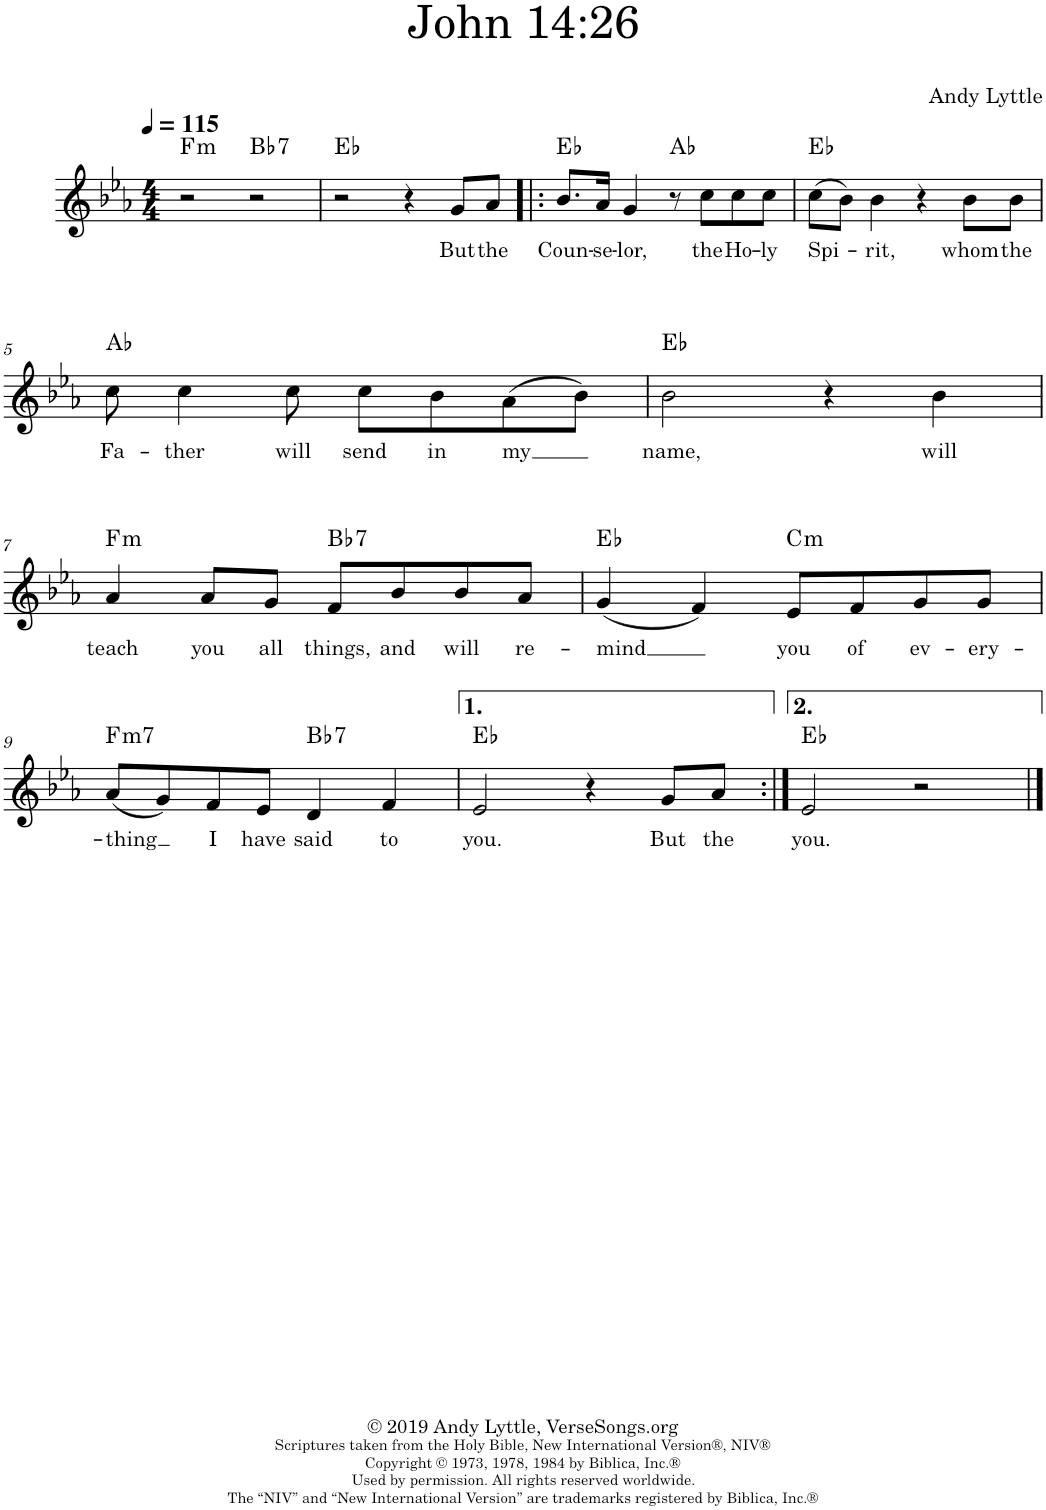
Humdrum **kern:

**kern	**text	**harte
*part1	*part1	*part1
*staff1	*staff1	*
*I"Piano	*	*
*I'Pno.	*	*
*clefG2	*	*
*k[b-e-a-]	*	*
*M4/4	*	*
*MM115	*	*
=1	=1	=1
!	!	!LO:H:kt=m
2r	.	F:min
!	!	!LO:H:kt=7
2r	.	Bb:7
=2	=2	=2
2r	.	Eb:maj
4r	.	.
!	!LO:LY:b	!
8g/L	But	.
!	!LO:LY:b	!
8a-/J	the	.
=3!|:	=3!|:	=3!|:
!	!LO:LY:b	!
8.b-/L	Coun-	Eb:maj
!	!LO:LY:b	!
16a-/Jk	-se-	.
!	!LO:LY:b	!
4g/	-lor,	.
8r	.	Ab:maj
!	!LO:LY:b	!
8cc\L	the	.
!	!LO:LY:b	!
8cc\	Ho-	.
!	!LO:LY:b	!
8cc\J	-ly	.
=4	=4	=4
!	!LO:LY:b	!
(8cc\L	Spi-	Eb:maj
8b-\J)	.	.
!	!LO:LY:b	!
4b-\	-rit,	.
4r	.	.
!	!LO:LY:b	!
8b-\L	whom	.
!	!LO:LY:b	!
8b-\J	the	.
!!LO:LB:g=z
=5	=5	=5
!	!LO:LY:b	!
8cc\	Fa-	Ab:maj
!	!LO:LY:b	!
4cc\	-ther	.
!	!LO:LY:b	!
8cc\	will	.
!	!LO:LY:b	!
8cc\L	send	.
!	!LO:LY:b	!
8b-\	in	.
!	!LO:LY:b	!
(8a-\	my	.
8b-\J)	.	.
=6	=6	=6
!	!LO:LY:b	!
2b-\	name,	Eb:maj
4r	.	.
!	!LO:LY:b	!
4b-\	will	.
!!LO:LB:g=z
=7	=7	=7
!	!LO:LY:b	!LO:H:kt=m
4a-/	teach	F:min
!	!LO:LY:b	!
8a-/L	you	.
!	!LO:LY:b	!
8g/J	all	.
!	!LO:LY:b	!LO:H:kt=7
8f/L	things,	Bb:7
!	!LO:LY:b	!
8b-/	and	.
!	!LO:LY:b	!
8b-/	will	.
!	!LO:LY:b	!
8a-/J	re-	.
=8	=8	=8
!	!LO:LY:b	!
(4g/	-mind	Eb:maj
4f/)	.	.
!	!LO:LY:b	!LO:H:kt=m
8e-/L	you	C:min
!	!LO:LY:b	!
8f/	of	.
!	!LO:LY:b	!
8g/	ev-	.
!	!LO:LY:b	!
8g/J	-ery-	.
!!LO:LB:g=z
=9	=9	=9
!	!LO:LY:b	!LO:H:kt=m7
(8a-/L	-thing	F:min7
8g/)	.	.
!	!LO:LY:b	!
8f/	I	.
!	!LO:LY:b	!
8e-/J	have	.
!	!LO:LY:b	!LO:H:kt=7
4d/	said	Bb:7
!	!LO:LY:b	!
4f/	to	.
=10	=10	=10
!	!LO:LY:b	!
2e-/	you.	Eb:maj
4r	.	.
!	!LO:LY:b	!
8g/L	But	.
!	!LO:LY:b	!
8a-/J	the	.
=11:|!	=11:|!	=11:|!
!	!LO:LY:b	!
2e-/	you.	Eb:maj
2r	.	.
==	==	==
*-	*-	*-
